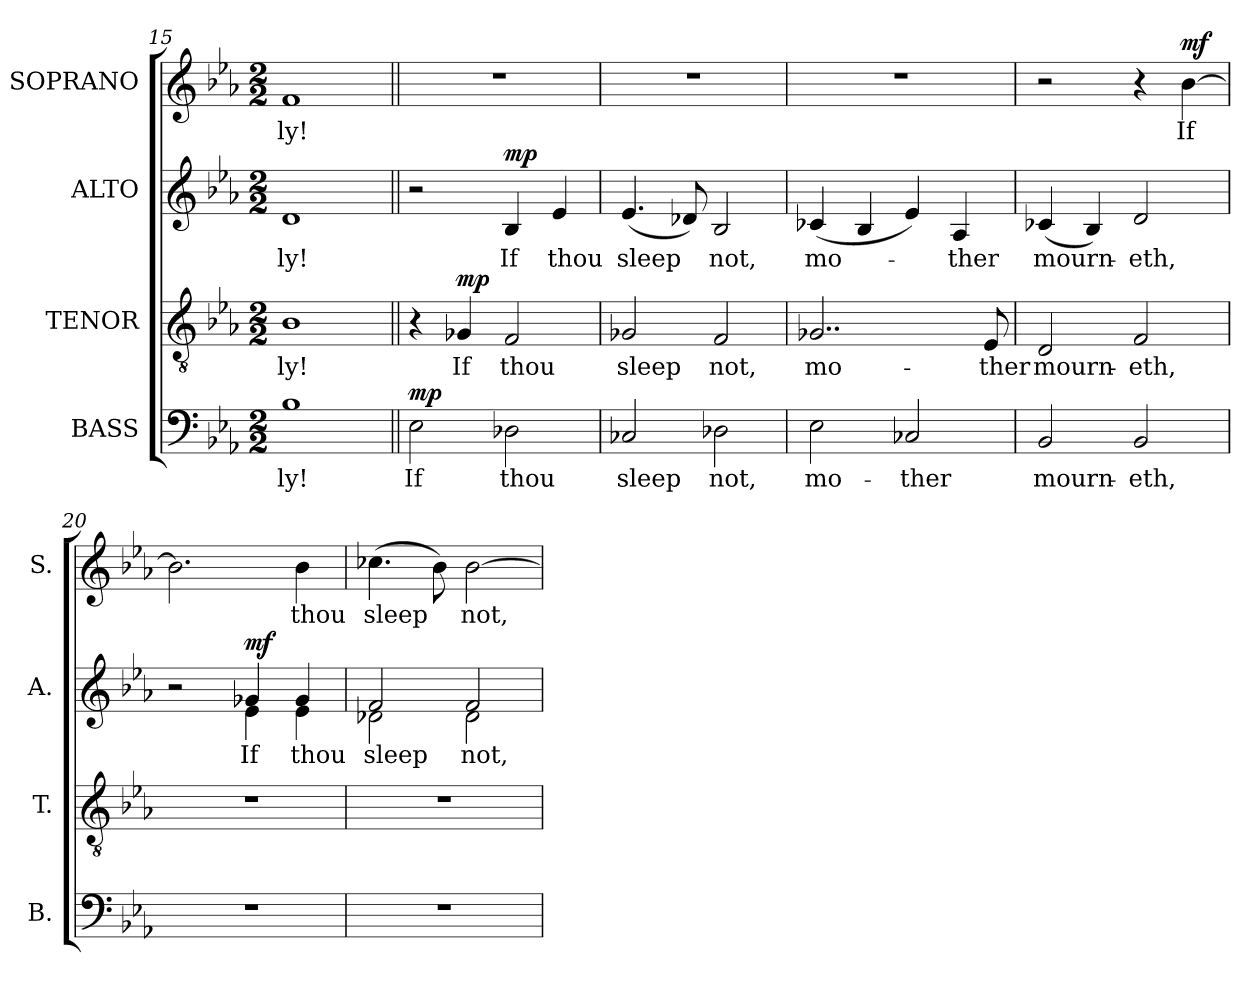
**kern	**text	**dynam	**kern	**text	**dynam	**kern	**text	**dynam	**kern	**text	**dynam
*part4	*part4	*part4	*part3	*part3	*part3	*part2	*part2	*part2	*part1	*part1	*part1
*staff4	*staff4	*staff4	*staff3	*staff3	*staff3	*staff2	*staff2	*staff2	*staff1	*staff1	*staff1
*I"BASS	*	*	*I"TENOR	*	*	*I"ALTO	*	*	*I"SOPRANO	*	*
*I'B.	*	*	*I'T.	*	*	*I'A.	*	*	*I'S.	*	*
*clefF4	*	*	*clefGv2	*	*	*clefG2	*	*	*clefG2	*	*
*	*	*	*ITrd7c12	*	*	*	*	*	*	*	*
*k[b-e-a-]	*	*	*k[b-e-a-]	*	*	*k[b-e-a-]	*	*	*k[b-e-a-]	*	*
*c:	*	*	*c:	*	*	*c:	*	*	*c:	*	*
*M2/2	*	*	*M2/2	*	*	*M2/2	*	*	*M2/2	*	*
=15	=15	=15	=15	=15	=15	=15	=15	=15	=15	=15	=15
!	!LO:LY:b:color=#000000	!	!	!	!	!	!	!	!	!	!
!	!	!	!	!LO:LY:b:color=#000000	!	!	!	!	!	!	!
!	!	!	!	!	!	!	!LO:LY:b:color=#000000	!	!	!	!
!	!	!	!	!	!	!	!	!	!	!LO:LY:b:color=#000000	!
1B-i	-ly!	.	1BB-i	-ly!	.	1di	-ly!	.	1fi	-ly!	.
=16||	=16||	=16||	=16||	=16||	=16||	=16||	=16||	=16||	=16||	=16||	=16||
!	!LO:LY:b:color=#000000	!	!	!	!	!	!	!	!	!	!
2E-i\	If	mp	4r	.	.	2r	.	.	1r	.	.
!	!	!	!	!LO:LY:b:color=#000000	!	!	!	!	!	!	!
.	.	.	4GG-Xi/	If	mp	.	.	.	.	.	.
!	!LO:LY:b:color=#000000	!	!	!	!	!	!	!	!	!	!
!	!	!	!	!LO:LY:b:color=#000000	!	!	!	!	!	!	!
!	!	!	!	!	!	!	!LO:LY:b:color=#000000	!	!	!	!
2D-Xi\	thou	.	2FFi/	thou	.	4B-i/	If	mp	.	.	.
!	!	!	!	!	!	!	!LO:LY:b:color=#000000	!	!	!	!
.	.	.	.	.	.	4e-i/	thou	.	.	.	.
=17	=17	=17	=17	=17	=17	=17	=17	=17	=17	=17	=17
!	!LO:LY:b:color=#000000	!	!	!	!	!	!	!	!	!	!
!	!	!	!	!LO:LY:b:color=#000000	!	!	!	!	!	!	!
!	!	!	!	!	!	!	!LO:LY:b:color=#000000	!	!	!	!
2C-Xi/	sleep	.	2GG-Xi/	sleep	.	(4.e-i/	sleep	.	1r	.	.
.	.	.	.	.	.	8d-Xi/)	.	.	.	.	.
!	!LO:LY:b:color=#000000	!	!	!	!	!	!	!	!	!	!
!	!	!	!	!LO:LY:b:color=#000000	!	!	!	!	!	!	!
!	!	!	!	!	!	!	!LO:LY:b:color=#000000	!	!	!	!
2D-Xi\	not,	.	2FFi/	not,	.	2B-i/	not,	.	.	.	.
=18	=18	=18	=18	=18	=18	=18	=18	=18	=18	=18	=18
!	!LO:LY:b:color=#000000	!	!	!	!	!	!	!	!	!	!
!	!	!	!	!LO:LY:b:color=#000000	!	!	!	!	!	!	!
!	!	!	!	!	!	!	!LO:LY:b:color=#000000	!	!	!	!
2E-i\	mo-	.	2..GG-Xi/	mo-	.	(4c-Xi/	mo-	.	1r	.	.
.	.	.	.	.	.	4B-i/	.	.	.	.	.
!	!LO:LY:b:color=#000000	!	!	!	!	!	!	!	!	!	!
2C-Xi/	-ther	.	.	.	.	4e-i/)	.	.	.	.	.
!	!	!	!	!	!	!	!LO:LY:b:color=#000000	!	!	!	!
.	.	.	.	.	.	4A-i/	-ther	.	.	.	.
!	!	!	!	!LO:LY:b:color=#000000	!	!	!	!	!	!	!
.	.	.	8EE-i/	-ther	.	.	.	.	.	.	.
=19	=19	=19	=19	=19	=19	=19	=19	=19	=19	=19	=19
!	!LO:LY:b:color=#000000	!	!	!	!	!	!	!	!	!	!
!	!	!	!	!LO:LY:b:color=#000000	!	!	!	!	!	!	!
!	!	!	!	!	!	!	!LO:LY:b:color=#000000	!	!	!	!
2BB-i/	mourn-	.	2DDi/	mourn-	.	(4c-Xi/	mourn-	.	2r	.	.
.	.	.	.	.	.	4B-i/)	.	.	.	.	.
!	!LO:LY:b:color=#000000	!	!	!	!	!	!	!	!	!	!
!	!	!	!	!LO:LY:b:color=#000000	!	!	!	!	!	!	!
!	!	!	!	!	!	!	!LO:LY:b:color=#000000	!	!	!	!
2BB-i/	-eth,	.	2FFi/	-eth,	.	2di/	-eth,	.	4r	.	.
!	!	!	!	!	!	!	!	!	!	!LO:LY:b:color=#000000	!
.	.	.	.	.	.	.	.	.	[4b-i\	If	mf
!!LO:LB:g=z
=20	=20	=20	=20	=20	=20	=20	=20	=20	=20	=20	=20
*	*	*	*	*	*	*^	*	*	*	*	*
1r	.	.	1r	.	.	2r	2ryy	.	.	2.b-i\]	.	.
!	!	!	!	!	!	!	!	!LO:LY:b:color=#000000	!	!	!	!
.	.	.	.	.	.	4g-Xi/	4e-i\	If	mf	.	.	.
!	!	!	!	!	!	!	!	!LO:LY:b:color=#000000	!	!	!	!
!	!	!	!	!	!	!	!	!	!	!	!LO:LY:b:color=#000000	!
.	.	.	.	.	.	4g-i/	4e-i\	thou	.	4b-i\	thou	.
=21	=21	=21	=21	=21	=21	=21	=21	=21	=21	=21	=21	=21
!	!	!	!	!	!	!	!	!LO:LY:b:color=#000000	!	!	!	!
!	!	!	!	!	!	!	!	!	!	!	!LO:LY:b:color=#000000	!
1r	.	.	1r	.	.	2fi/	2d-Xi\	sleep	.	(4.cc-Xi\	sleep	.
.	.	.	.	.	.	.	.	.	.	8b-i\)	.	.
!	!	!	!	!	!	!	!	!LO:LY:b:color=#000000	!	!	!	!
!	!	!	!	!	!	!	!	!	!	!	!LO:LY:b:color=#000000	!
.	.	.	.	.	.	2fi/	2d-i\	not,	.	[2b-i\	not,	.
*	*	*	*	*	*	*v	*v	*	*	*	*	*
=	=	=	=	=	=	=	=	=	=	=	=
*-	*-	*-	*-	*-	*-	*-	*-	*-	*-	*-	*-
